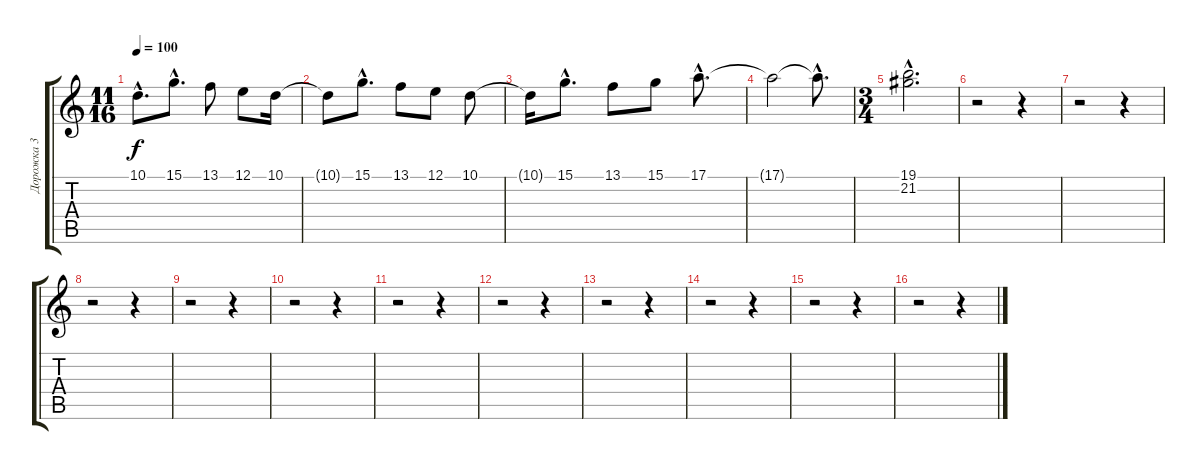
\track ("Дорожка 3" "Дорожка 3") {instrument stringensemble1}
\staff {score tabs}
\tuning (E4 B3 G3 D3 A2 E2) {hide}
\ts (11 16)
\tempo 100
\clef g2
\ks c
10.1{hac}.8{d dy f} 15.1{hac}.8{d} 13.1.8 12.1.8 10.1.16 |
10.1{t}.8 15.1{hac}.8{d} 13.1.8 12.1.8 10.1.8 |
10.1{t}.16 15.1{hac}.8{d} 13.1.8 15.1.8 17.1{hac}.8{d} |
17.1{t}.2 17.1{hac t}.8{d} |
\ts (3 4)
(19.1{hac} 21.2{hac}).2{d} |
r.2 r.4 |
r.2 r.4 |
r.2 r.4 |
r.2 r.4 |
r.2 r.4 |
r.2 r.4 |
r.2 r.4 |
r.2 r.4 |
r.2 r.4 |
r.2 r.4 |
r.2 r.4
